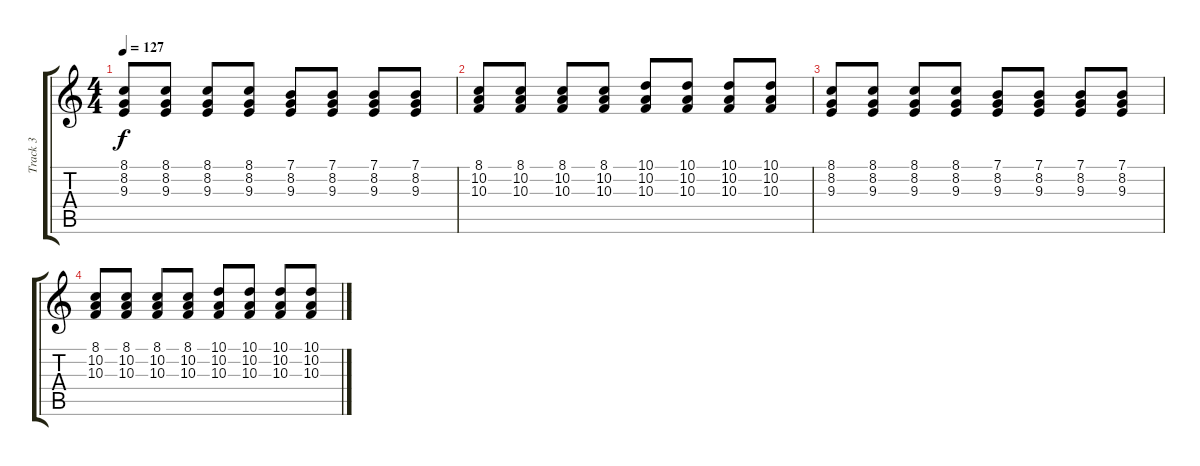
\track ("Track 3" "Track 3") {instrument pad7halo}
\staff {score tabs}
\tuning (E4 B3 G3 D3 A2 E2) {hide}
\ts (4 4)
\tempo 127
\clef g2
\ks c
(8.1 8.2 9.3).8{dy f} (8.1 8.2 9.3).8 (8.1 8.2 9.3).8 (8.1 8.2 9.3).8 (7.1 8.2 9.3).8 (7.1 8.2 9.3).8 (7.1 8.2 9.3).8 (7.1 8.2 9.3).8 |
(8.1 10.2 10.3).8 (8.1 10.2 10.3).8 (8.1 10.2 10.3).8 (8.1 10.2 10.3).8 (10.1 10.2 10.3).8 (10.1 10.2 10.3).8 (10.1 10.2 10.3).8 (10.1 10.2 10.3).8 |
(8.1 8.2 9.3).8 (8.1 8.2 9.3).8 (8.1 8.2 9.3).8 (8.1 8.2 9.3).8 (7.1 8.2 9.3).8 (7.1 8.2 9.3).8 (7.1 8.2 9.3).8 (7.1 8.2 9.3).8 |
(8.1 10.2 10.3).8 (8.1 10.2 10.3).8 (8.1 10.2 10.3).8 (8.1 10.2 10.3).8 (10.1 10.2 10.3).8 (10.1 10.2 10.3).8 (10.1 10.2 10.3).8 (10.1 10.2 10.3).8
